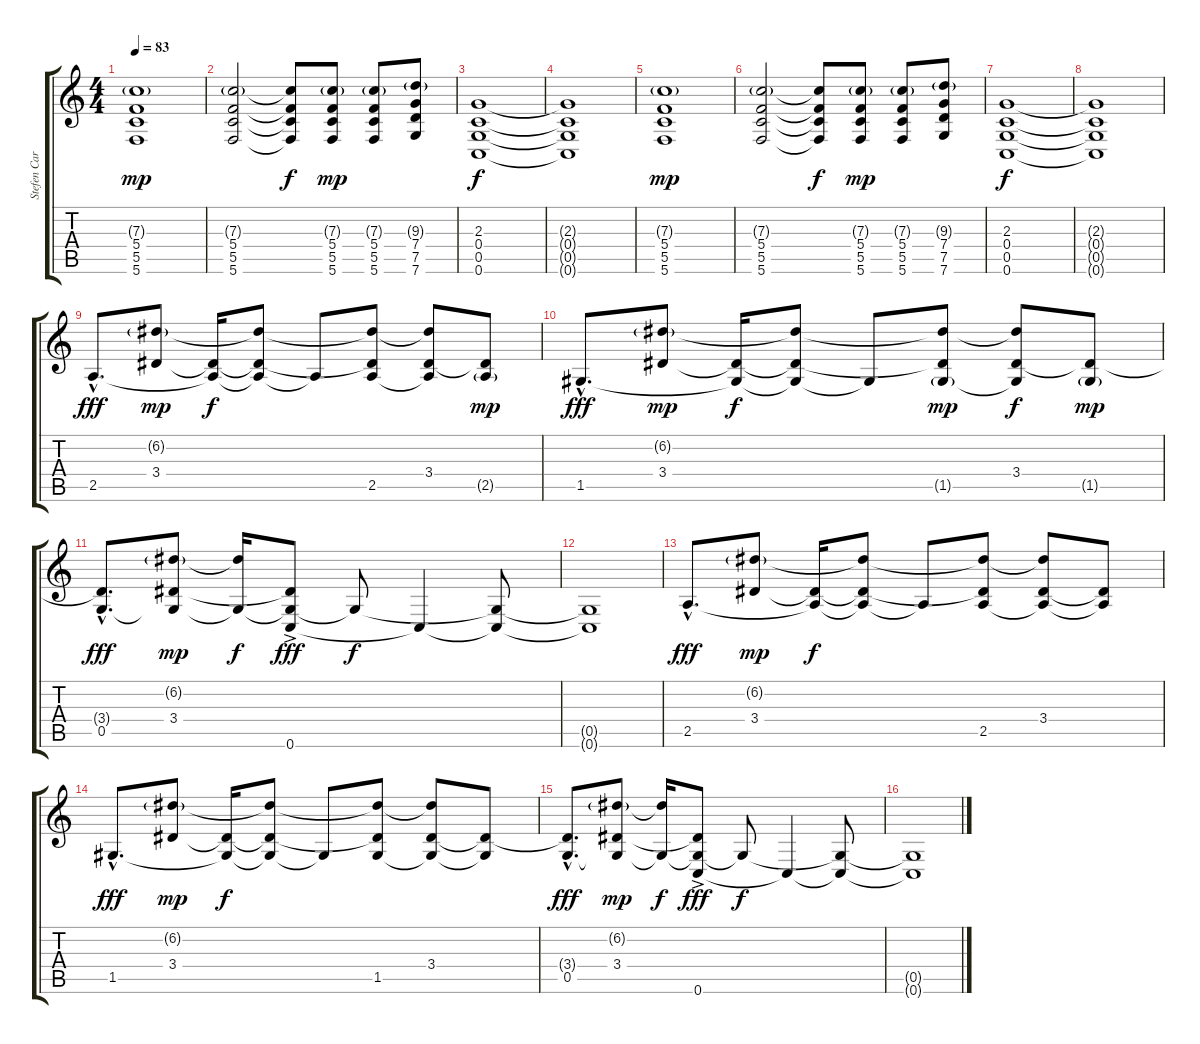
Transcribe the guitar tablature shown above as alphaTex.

\track ("Stefen Carpenter" "Stefen Car") {instrument distortionguitar}
\staff {score tabs}
\tuning (D4 A3 F3 C3 G2 C2) {hide}
\ts (4 4)
\tempo 83
\clef g2
\ks c
(7.3{g} 5.4 5.5 5.6).1{dy mp volume 13 instrument distortionguitar} |
(7.3{g} 5.4 5.5 5.6).2 (7.3{t} 5.4{t} 5.5{t} 5.6{t}).8{dy f} (7.3{g} 5.4 5.5 5.6).8{dy mp} (7.3{g} 5.4 5.5 5.6).8 (9.3{g} 7.4 7.5 7.6).8 |
(2.3 0.4 0.5 0.6).1{dy f} |
(2.3{t} 0.4{t} 0.5{t} 0.6{t}).1 |
(7.3{g} 5.4 5.5 5.6).1{dy mp volume 13 instrument distortionguitar} |
(7.3{g} 5.4 5.5 5.6).2 (7.3{t} 5.4{t} 5.5{t} 5.6{t}).8{dy f} (7.3{g} 5.4 5.5 5.6).8{dy mp} (7.3{g} 5.4 5.5 5.6).8 (9.3{g} 7.4 7.5 7.6).8 |
(2.3 0.4 0.5 0.6).1{dy f} |
(2.3{t} 0.4{t} 0.5{t} 0.6{t}).1 |
2.5{hac}.8{d dy fff instrument distortionguitar} (6.2{g} 3.4).8{dy mp} (3.4{t} 2.5{t}).16{dy f} (6.2{t} 3.4{t} 2.5{t}).8 2.5{t}.8 (6.2{t} 3.4{t} 2.5).8 (6.2{t} 3.4 2.5{t}).8 (3.4{t} 2.5{g}).8{dy mp} |
1.5{hac}.8{d dy fff instrument distortionguitar} (6.2{g} 3.4).8{dy mp} (3.4{t} 1.5{t}).16{dy f} (6.2{t} 3.4{t} 1.5{t}).8 1.5{t}.8 (6.2{t} 3.4{t} 1.5{g}).8{dy mp} (6.2{t} 3.4 1.5{t}).8{dy f} (3.4{t} 1.5{g}).8{dy mp} |
(3.4{hac t} 0.5{hac}).8{d dy fff} (6.2{g} 3.4 0.5{t}).8{dy mp} (6.2{t} 0.5{t}).16{dy f} (3.4{t} 0.5{t} 0.6{ac}).8{dy fff} 0.5{t}.8{dy f} 0.6{t}.4 (0.5{t} 0.6{t}).8 |
(0.5{t} 0.6{t}).1 |
2.5{hac}.8{d dy fff instrument distortionguitar} (6.2{g} 3.4).8{dy mp} (3.4{t} 2.5{t}).16{dy f} (6.2{t} 3.4{t} 2.5{t}).8 2.5{t}.8 (6.2{t} 3.4{t} 2.5).8 (6.2{t} 3.4 2.5{t}).8 (3.4{t} 2.5{t}).8 |
1.5{hac}.8{d dy fff instrument distortionguitar} (6.2{g} 3.4).8{dy mp} (3.4{t} 1.5{t}).16{dy f} (6.2{t} 3.4{t} 1.5{t}).8 1.5{t}.8 (6.2{t} 3.4{t} 1.5).8 (6.2{t} 3.4 1.5{t}).8 (3.4{t} 1.5{t}).8 |
(3.4{hac t} 0.5{hac}).8{d dy fff} (6.2{g} 3.4 0.5{t}).8{dy mp} (6.2{t} 0.5{t}).16{dy f} (3.4{t} 0.5{t} 0.6{ac}).8{dy fff} 0.5{t}.8{dy f} 0.6{t}.4 (0.5{t} 0.6{t}).8 |
(0.5{t} 0.6{t}).1
